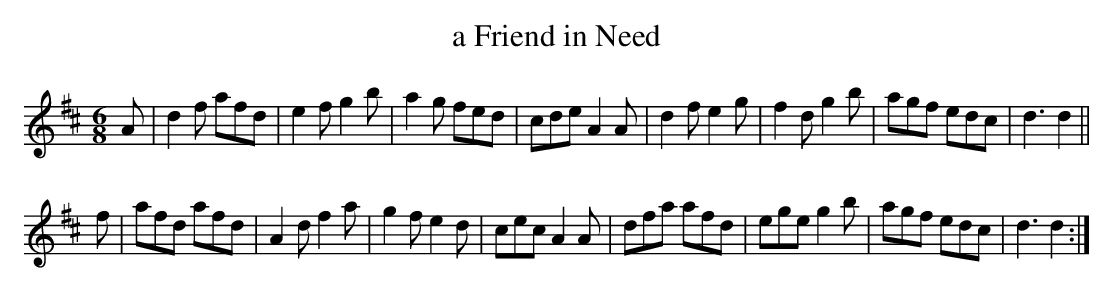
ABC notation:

X:1
T:a Friend in Need
M:6/8
K:D
A|\
d2f afd| e2f g2b| a2g fed| cde A2A|\
d2f e2g| f2d g2b| agf edc| d3 d2||
f|\
afd afd| A2d f2a| g2f e2d| cec A2A|\
dfa afd| ege g2b| agf edc| d3 d2:|
